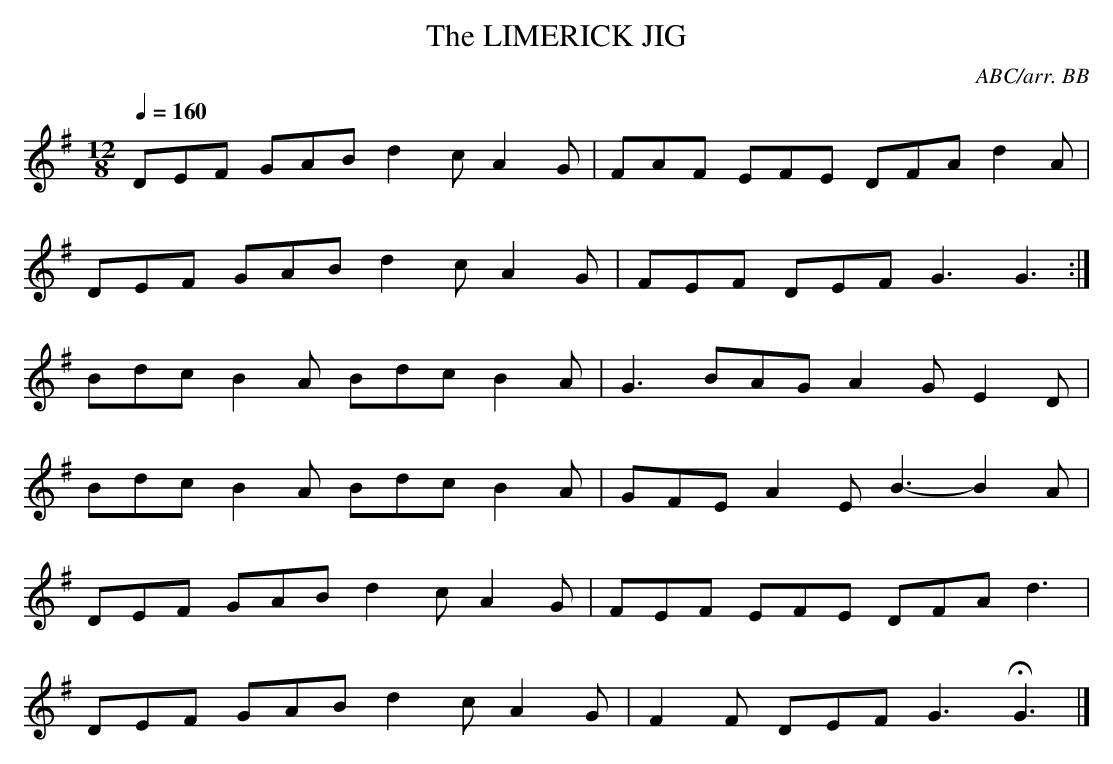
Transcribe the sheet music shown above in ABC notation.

X:1
T:LIMERICK JIG, The
C:ABC/arr. BB
L:1/8
sounded correct, so I changed it to /d2c/.
M:12/8
Q:1/4=160
K:G
DEF GAB d2c A2G|FAF EFE DFA d2A|
DEF GAB d2c A2G|FEF DEF G3 G3:|
Bdc B2A Bdc B2A|G3 BAG A2G E2D|
Bdc B2A Bdc B2A|GFE A2E B3- B2A|
DEF GAB d2c A2G|FEF EFE DFA d3|
DEF GAB d2c A2G|F2F DEF G3 HG3 |]
